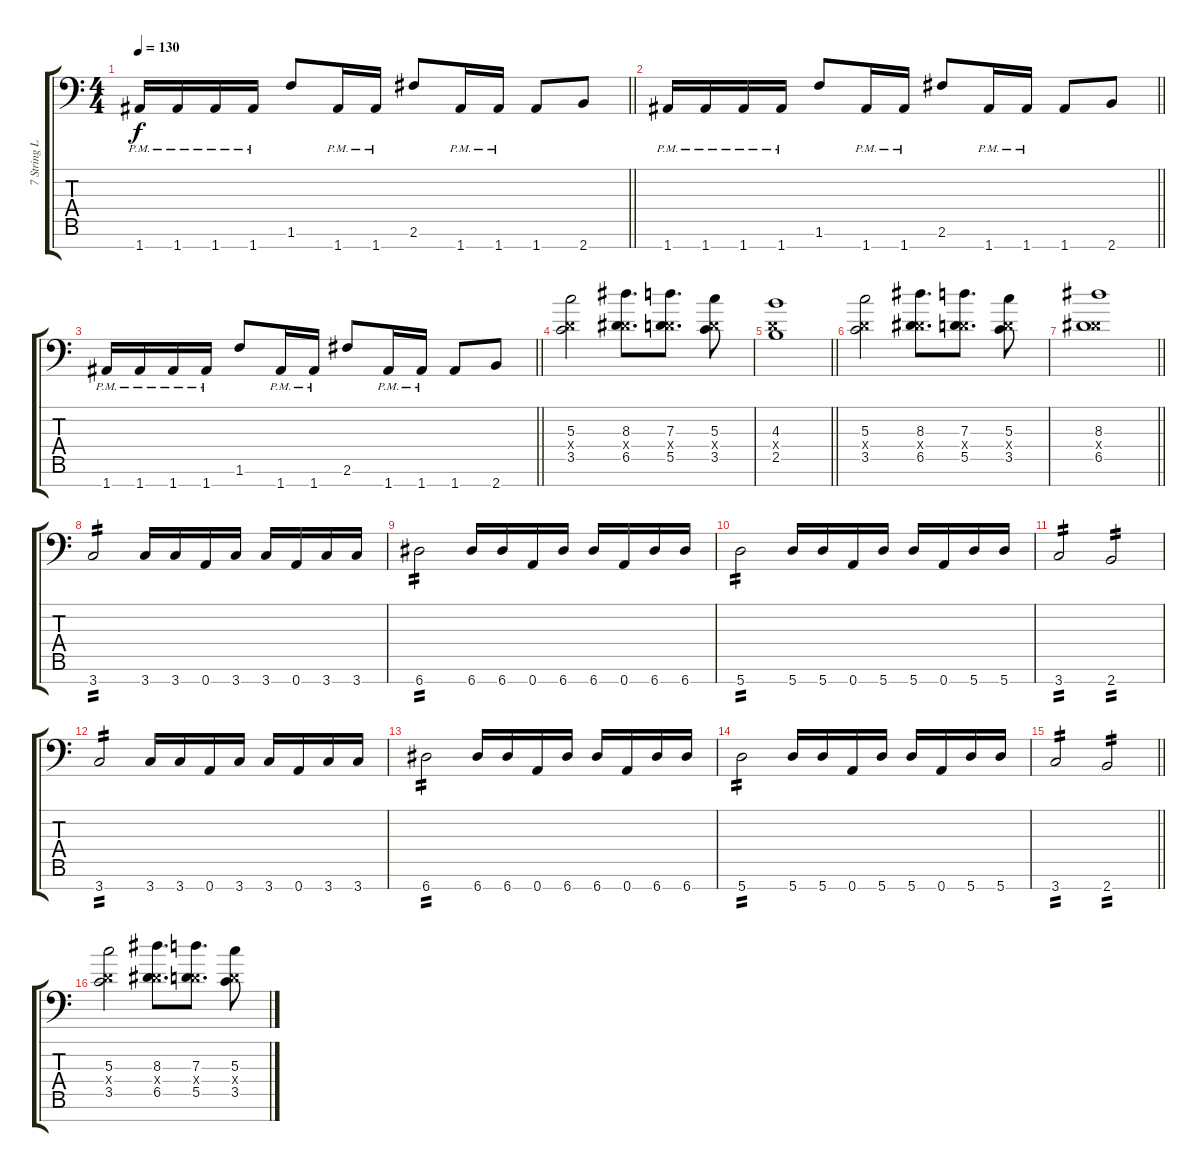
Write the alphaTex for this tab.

\track ("7 String Left" "7 String L") {solo instrument distortionguitar}
\staff {score tabs}
\tuning (E4 B3 G3 D3 A2 E2 A1) {hide}
\ts (4 4)
\tempo 130
\clef f4
\barLineRight lightlight
\ks c
1.7{pm}.16{dy f} 1.7{pm}.16 1.7{pm}.16 1.7{pm}.16 1.6.8 1.7{pm}.16 1.7{pm}.16 2.6.8 1.7{pm}.16 1.7{pm}.16 1.7.8 2.7.8 |
\barLineRight lightlight
1.7{pm}.16 1.7{pm}.16 1.7{pm}.16 1.7{pm}.16 1.6.8 1.7{pm}.16 1.7{pm}.16 2.6.8 1.7{pm}.16 1.7{pm}.16 1.7.8 2.7.8 |
\barLineRight lightlight
1.7{pm}.16 1.7{pm}.16 1.7{pm}.16 1.7{pm}.16 1.6.8 1.7{pm}.16 1.7{pm}.16 2.6.8 1.7{pm}.16 1.7{pm}.16 1.7.8 2.7.8 |
\section ("" "")
(5.3 0.4{x} 3.5).2 (8.3 0.4{x} 6.5).8{d} (7.3 0.4{x} 5.5).8{d} (5.3 0.4{x} 3.5).8 |
\barLineRight lightlight
(4.3 0.4{x} 2.5).1 |
(5.3 0.4{x} 3.5).2 (8.3 0.4{x} 6.5).8{d} (7.3 0.4{x} 5.5).8{d} (5.3 0.4{x} 3.5).8 |
\barLineRight lightlight
(8.3 0.4{x} 6.5).1 |
\section ("" "")
3.7.2{tp 2} 3.7.16 3.7.16 0.7.16 3.7.16 3.7.16 0.7.16 3.7.16 3.7.16 |
6.7.2{tp 2} 6.7.16 6.7.16 0.7.16 6.7.16 6.7.16 0.7.16 6.7.16 6.7.16 |
5.7.2{tp 2} 5.7.16 5.7.16 0.7.16 5.7.16 5.7.16 0.7.16 5.7.16 5.7.16 |
3.7.2{tp 2} 2.7.2{tp 2} |
3.7.2{tp 2} 3.7.16 3.7.16 0.7.16 3.7.16 3.7.16 0.7.16 3.7.16 3.7.16 |
6.7.2{tp 2} 6.7.16 6.7.16 0.7.16 6.7.16 6.7.16 0.7.16 6.7.16 6.7.16 |
5.7.2{tp 2} 5.7.16 5.7.16 0.7.16 5.7.16 5.7.16 0.7.16 5.7.16 5.7.16 |
\barLineRight lightlight
3.7.2{tp 2} 2.7.2{tp 2} |
\section ("" "")
(5.3 0.4{x} 3.5).2 (8.3 0.4{x} 6.5).8{d} (7.3 0.4{x} 5.5).8{d} (5.3 0.4{x} 3.5).8
